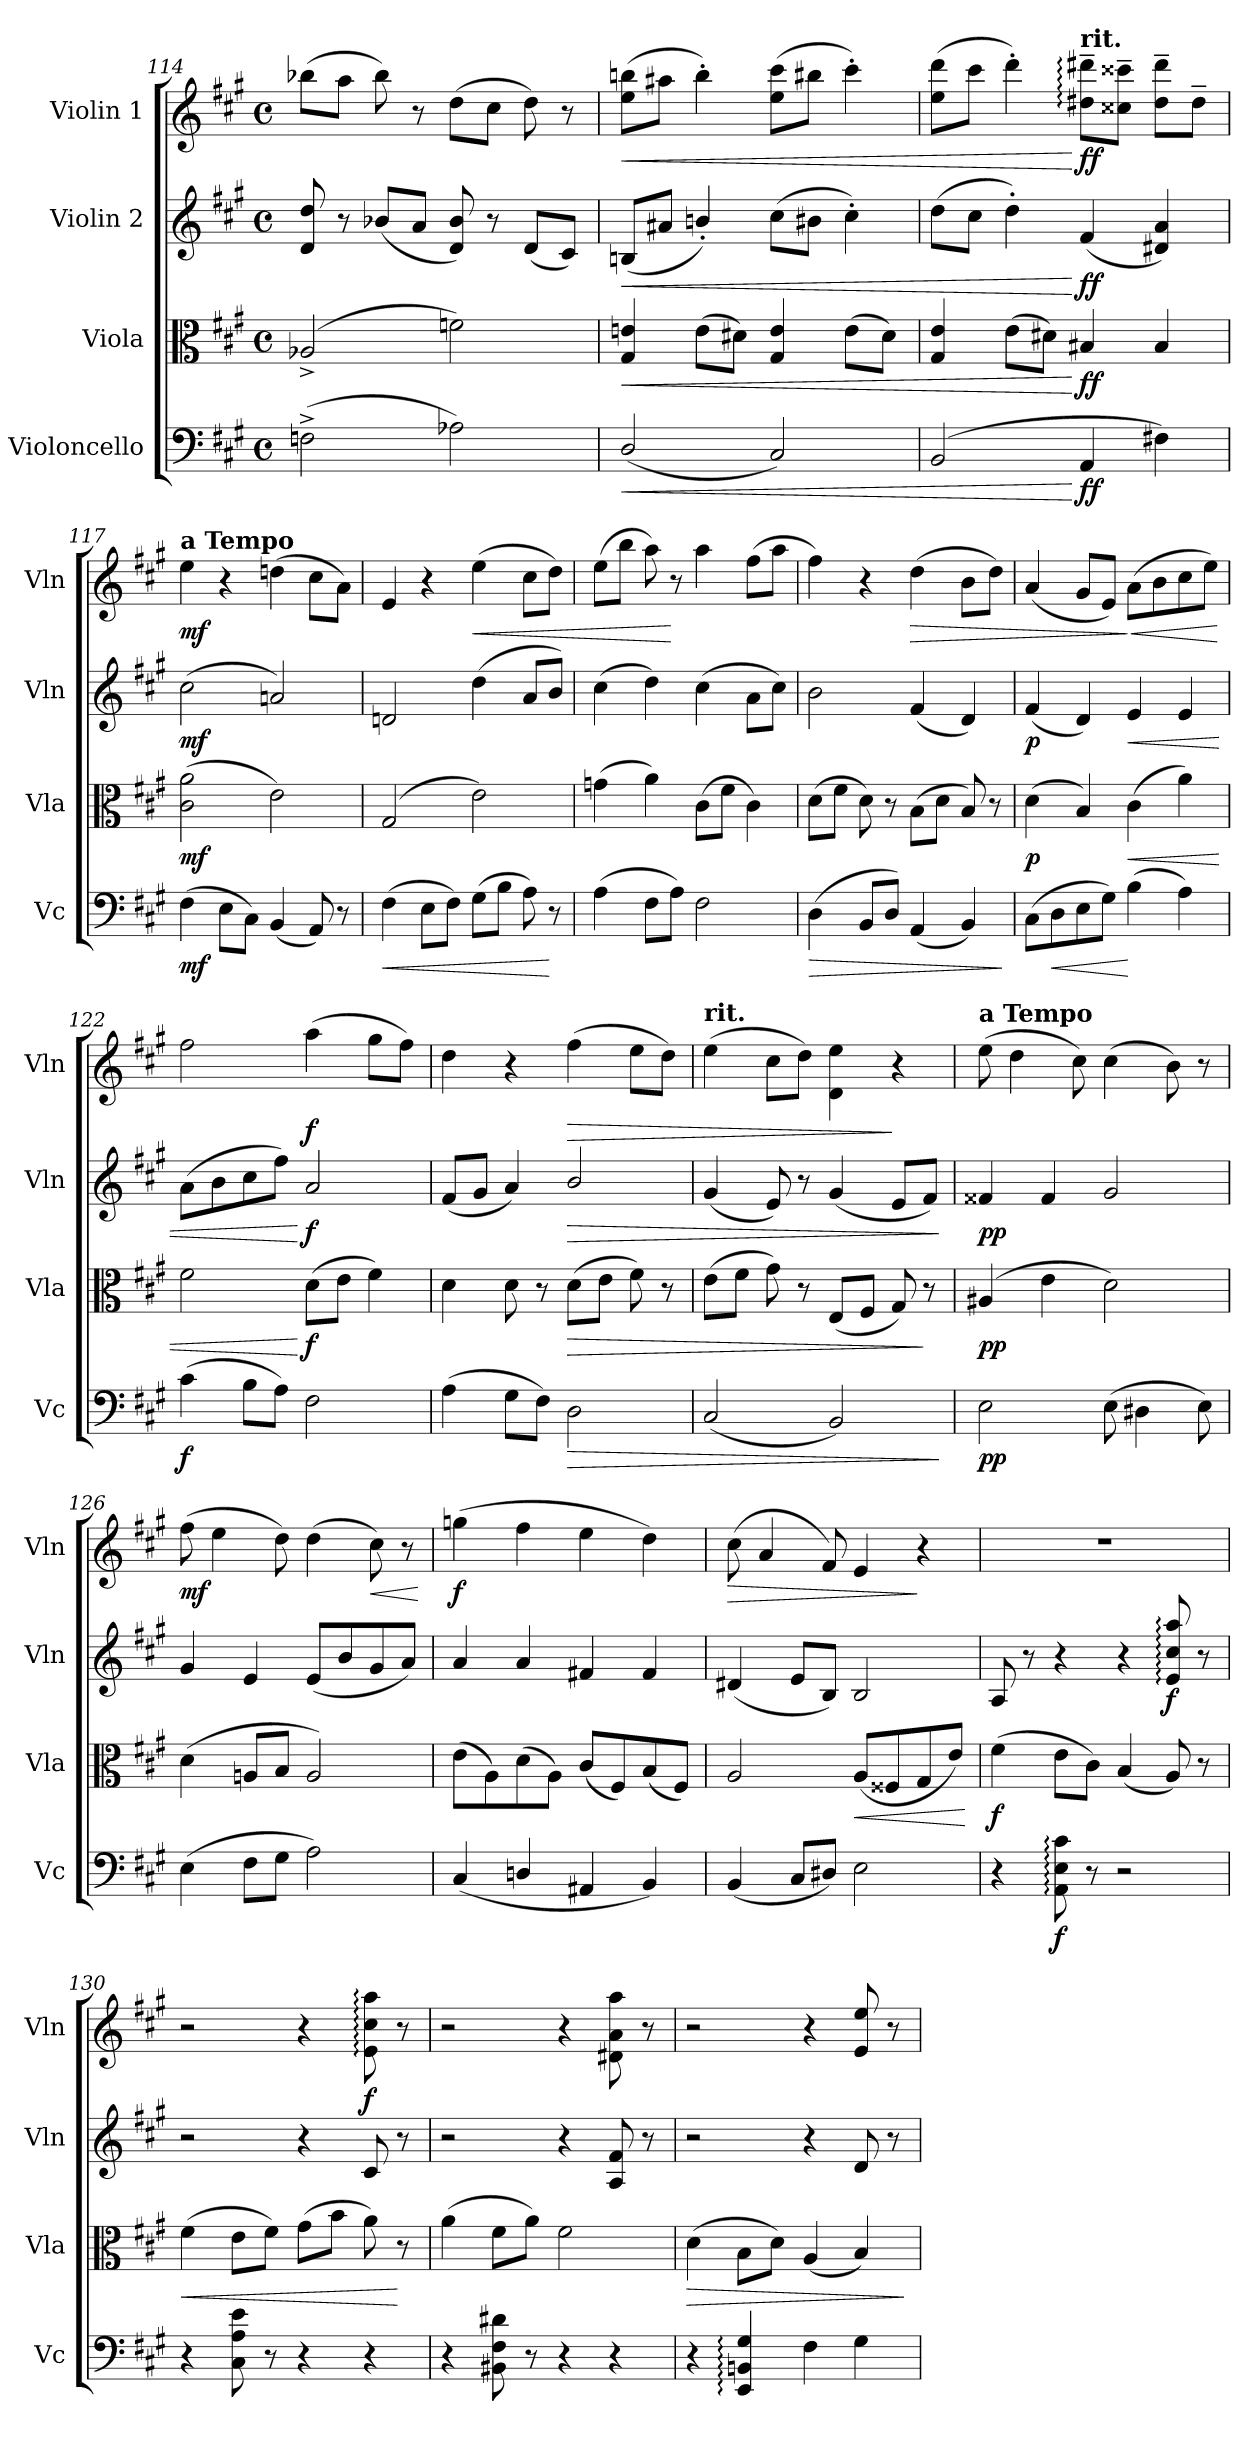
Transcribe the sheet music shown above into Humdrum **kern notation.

**kern	**dynam	**kern	**dynam	**kern	**dynam	**kern	**dynam
*part4	*part4	*part3	*part3	*part2	*part2	*part1	*part1
*staff4	*staff4	*staff3	*staff3	*staff2	*staff2	*staff1	*staff1
*I"Violoncello	*	*I"Viola	*	*I"Violin 2	*	*I"Violin 1	*
*I'Vc	*	*I'Vla	*	*I'Vln	*	*I'Vln	*
*clefF4	*	*clefC3	*	*clefG2	*	*clefG2	*
*k[f#c#g#]	*	*k[f#c#g#]	*	*k[f#c#g#]	*	*k[f#c#g#]	*
*M4/4	*	*M4/4	*	*M4/4	*	*M4/4	*
*met(c)	*	*met(c)	*	*met(c)	*	*met(c)	*
=114	=114	=114	=114	=114	=114	=114	=114
(>2Fn^\	.	(>2A-X^/	.	8d/ 8dd/	.	(>8bb-X\L	.
.	.	.	.	8r	.	8aa\J	.
.	.	.	.	(>8b-X/L	.	8bb-\)	.
.	.	.	.	8a/J	.	8r	.
2A-X\)	.	2fn\)	.	8d/ 8b-/)	.	(>8dd\L	.
.	.	.	.	8r	.	8cc#\J	.
.	.	.	.	(<8d/L	.	8dd\)	.
.	.	.	.	8c#/J)	.	8r	.
=115	=115	=115	=115	=115	=115	=115	=115
!	!LO:HP:b	!	!LO:HP:b	!	!LO:HP:b	!	!LO:HP:b
(<2D/	<	4G#/ 4en/	<	(<8Bn/L	<	(>8ee\ 8bbn\L	<
.	.	.	.	8a#X/J	.	8aa#X\J	.
.	.	(>8e\L	.	4bn'/)	.	4bb'\)	.
.	.	8d#X\J)	.	.	.	.	.
2C#/)	.	4G#/ 4e/	.	(>8cc#\L	.	(>8ee\ 8ccc#\L	.
.	.	.	.	8b#X\J	.	8bb#X\J	.
.	.	(>8e\L	.	4cc#'\)	.	4ccc#'\)	.
.	.	8d#\J)	.	.	.	.	.
=116	=116	=116	=116	=116	=116	=116	=116
(<2BB/	.	4G#/ 4e/	.	(>8dd\L	.	(>8ee\ 8ddd\L	.
.	.	.	.	8cc#\J	.	8ccc#\J	.
.	.	(>8e\L	.	4dd'\)	.	4ddd'\)	.
.	.	8d#X\J)	.	.	.	.	.
!	!	!	!	!	!	!LO:TX:a:B:t=rit.	!
!	!LO:DY:n=1:b	!	!LO:DY:n=1:b	!	!LO:DY:n=1:b	!	!LO:DY:n=1:b
4AA/	[ ff	4B#X/	[ ff	(<4f#/	[ ff	8dd#X\:~ 8ddd#X\:~L	[ ff
.	.	.	.	.	.	8cc##X\~ 8ccc##X\~J	.
4F#X\)	.	4B#/	.	4d#X/ 4a/)	.	8dd#\~ 8ddd#\~L	.
.	.	.	.	.	.	8dd#~\J	.
!!LO:LB:g=z
=117	=117	=117	=117	=117	=117	=117	=117
!	!	!	!	!	!	!LO:TX:a:B:t=a Tempo	!
!	!LO:DY:b	!	!LO:DY:b	!	!LO:DY:b	!	!LO:DY:b
(>4F#\	mf	(>2c#\ 2a\	mf	(>2cc#\	mf	4ee\	mf
8E\L	.	.	.	.	.	4r	.
8C#\J)	.	.	.	.	.	.	.
(<4BB/	.	2e\)	.	2an/)	.	(>4ddn\	.
8AA/)	.	.	.	.	.	8cc#\L	.
8r	.	.	.	.	.	8a\J)	.
=118	=118	=118	=118	=118	=118	=118	=118
!	!LO:HP:b	!	!	!	!	!	!
(>4F#\	<	(>2G#/	.	2dn/	.	4e/	.
8E\L	.	.	.	.	.	4r	.
8F#\J)	.	.	.	.	.	.	.
!	!	!	!	!	!	!	!LO:HP:b
(>8G#\L	.	2e\)	.	(>4dd\	.	(>4ee\	<
8B\J	.	.	.	.	.	.	.
8A\)	.	.	.	8a/L	.	8cc#\L	.
8r	[	.	.	8b/J)	.	8dd\J)	.
=119	=119	=119	=119	=119	=119	=119	=119
(>4A\	.	(>4gn\	.	(>4cc#\	.	(>8ee\L	.
.	.	.	.	.	.	8bb\J	.
8F#\L	.	4a\)	.	4dd\)	.	8aa\)	.
8A\J)	.	.	.	.	.	8r	[
2F#\	.	(>8c#\L	.	(>4cc#\	.	4aa\	.
.	.	8f#\J	.	.	.	.	.
.	.	4c#\)	.	8a\L	.	(>8ff#\L	.
.	.	.	.	8cc#\J)	.	8aa\J	.
=120	=120	=120	=120	=120	=120	=120	=120
!	!LO:HP:b	!	!	!	!	!	!
(>4D\	>	(>8d\L	.	2b\	.	4ff#\)	.
.	.	8f#\J	.	.	.	.	.
8BB/L	.	8d\)	.	.	.	4r	.
8D/J)	.	8r	.	.	.	.	.
!	!	!	!	!	!	!	!LO:HP:b
(<4AA/	.	(>8B\L	.	(<4f#/	.	(>4dd\	>
.	.	8d\J	.	.	.	.	.
4BB/)	.	8B/)	.	4d/)	.	8b\L	.
.	.	8r	.	.	.	8dd\J)	.
.	]	.	.	.	.	.	.
=121	=121	=121	=121	=121	=121	=121	=121
!	!	!	!LO:DY:b	!	!LO:DY:b	!	!
(>8C#\L	.	(>4d\	p	(<4f#/	p	(<4a/	.
!	!LO:HP:b	!	!	!	!	!	!
8D\	<	.	.	.	.	.	.
8E\	.	4B/)	.	4d/)	.	8g#/L	.
8G#\J)	.	.	.	.	.	8e/J)	.
!	!	!	!LO:HP:b	!	!LO:HP:b	!	!LO:HP:n=1:b
(>4B\	[	(>4c#\	<	4e/	<	(>8a\L	] <
.	.	.	.	.	.	8b\	.
4A\)	.	4a\)	.	4e/	.	8cc#\	.
.	.	.	.	.	.	8ee\J)	.
.	.	.	.	.	.	.	[
=122	=122	=122	=122	=122	=122	=122	=122
!	!LO:DY:b	!	!	!	!	!	!
(>4c#\	f	2f#\	.	(>8a\L	.	2ff#\	.
.	.	.	.	8b\	.	.	.
8B\L	.	.	.	8cc#\	.	.	.
8A\J)	.	.	.	8ff#\J)	.	.	.
!	!	!	!LO:DY:n=1:b	!	!LO:DY:n=1:b	!	!LO:DY:b
2F#\	.	(>8d\L	[ f	2a/	[ f	(>4aa\	f
.	.	8e\J	.	.	.	.	.
.	.	4f#\)	.	.	.	8gg#\L	.
.	.	.	.	.	.	8ff#\J)	.
=123	=123	=123	=123	=123	=123	=123	=123
(>4A\	.	4d\	.	(<8f#/L	.	4dd\	.
.	.	.	.	8g#/J	.	.	.
8G#\L	.	8d\	.	4a/)	.	4r	.
8F#\J)	.	8r	.	.	.	.	.
!	!LO:HP:b	!	!LO:HP:b	!	!LO:HP:b	!	!LO:HP:b
2D\	>	(>8d\L	>	2b/	>	(>4ff#\	>
.	.	8e\J	.	.	.	.	.
.	.	8f#\)	.	.	.	8ee\L	.
.	.	8r	.	.	.	8dd\J)	.
=124	=124	=124	=124	=124	=124	=124	=124
!	!	!	!	!	!	!LO:TX:a:B:t=rit.	!
(<2C#/	.	(>8e\L	.	(<4g#/	.	(>4ee\	.
.	.	8f#\J	.	.	.	.	.
.	.	8g#\)	.	8e/)	.	8cc#\L	.
.	.	8r	.	8r	.	8dd\J)	.
2BB/)	.	(<8E/L	.	(<4g#/	.	4d\ 4ee\	.
.	.	8F#/J	.	.	.	.	.
.	.	8G#/)	.	8e/L	.	4r	]
.	.	8r	]	8f#/J)	.	.	.
.	]	.	.	.	]	.	.
!!LO:LB:g=z
=125	=125	=125	=125	=125	=125	=125	=125
!	!	!	!	!	!	!LO:TX:a:B:t=a Tempo	!
!	!LO:DY:b	!	!LO:DY:b	!	!LO:DY:b	!	!LO:DY:b
2E\	pp	(>4A#X/	pp	4f##X/	pp	(>8ee\	other-dynamics
.	.	.	.	.	.	4dd\	.
.	.	4e\	.	4f##/	.	.	.
.	.	.	.	.	.	8cc#\)	.
(>8E\	.	2d\)	.	2g#/	.	(>4cc#\	.
4D#X\	.	.	.	.	.	.	.
.	.	.	.	.	.	8b\)	.
8E\)	.	.	.	.	.	8r	.
=126	=126	=126	=126	=126	=126	=126	=126
!	!	!	!	!	!	!	!LO:DY:b
(>4E\	.	(>4d\	.	4g#/	.	(>8ff#\	mf
.	.	.	.	.	.	4ee\	.
8F#\L	.	8An/L	.	4e/	.	.	.
8G#\J	.	8B/J	.	.	.	8dd\)	.
2A\)	.	2A/)	.	(<8e/L	.	(>4dd\	.
.	.	.	.	8b/	.	.	.
!	!	!	!	!	!	!	!LO:HP:b
.	.	.	.	8g#/	.	8cc#\)	<
.	.	.	.	8a/J)	.	8r	.
.	.	.	.	.	.	.	[
=127	=127	=127	=127	=127	=127	=127	=127
!	!	!	!	!	!	!	!LO:DY:b
(<4C#/	.	(>8e\L	.	4a/	.	(>4ggn\	f
.	.	8A\)	.	.	.	.	.
4Dn/	.	(>8d\	.	4a/	.	4ff#\	.
.	.	8A\J)	.	.	.	.	.
4AA#X/	.	(<8c#/L	.	4f#X/	.	4ee\	.
.	.	8F#/)	.	.	.	.	.
4BB/)	.	(<8B/	.	4f#/	.	4dd\)	.
.	.	8F#/J)	.	.	.	.	.
=128	=128	=128	=128	=128	=128	=128	=128
!	!	!	!	!	!	!	!LO:HP:b
(<4BB/	.	2A/	.	(<4d#X/	.	(>8cc#\	>
.	.	.	.	.	.	4a/	.
8C#/L	.	.	.	8e/L	.	.	.
8D#X/J)	.	.	.	8B/J)	.	8f#/)	.
!	!	!	!LO:HP:b	!	!	!	!
2E\	.	(<8A/L	<	2B/	.	4e/	.
.	.	8F##X/	.	.	.	.	.
.	.	8G#/	.	.	.	4r	]
.	.	8e/J)	.	.	.	.	.
.	.	.	[	.	.	.	.
=129	=129	=129	=129	=129	=129	=129	=129
!	!	!	!LO:DY:b	!	!	!	!
4r	.	(>4f#\	f	8A/	.	1r	.
.	.	.	.	8r	.	.	.
!	!LO:DY:b	!	!	!	!	!	!
8AA\: 8E\: 8c#\:	f	8e\L	.	4r	.	.	.
8r	.	8c#\J)	.	.	.	.	.
2r	.	(<4B/	.	4r	.	.	.
!	!	!	!	!	!LO:DY:b	!	!
.	.	8A/)	.	8e/: 8cc#/: 8aa/:	f	.	.
.	.	8r	.	8r	.	.	.
=130	=130	=130	=130	=130	=130	=130	=130
!	!	!	!LO:HP:b	!	!	!	!
4r	.	(>4f#\	<	2r	.	2r	.
8C#\ 8A\ 8e\	.	8e\L	.	.	.	.	.
8r	.	8f#\J)	.	.	.	.	.
4r	.	(>8g#\L	.	4r	.	4r	.
.	.	8b\J	.	.	.	.	.
!	!	!	!	!	!	!	!LO:DY:b
4r	.	8a\)	.	8c#/	.	8e\: 8cc#\: 8aa\:	f
.	.	8r	[	8r	.	8r	.
=131	=131	=131	=131	=131	=131	=131	=131
4r	.	(>4a\	.	2r	.	2r	.
8BB#X\ 8F#\ 8d#X\	.	8f#\L	.	.	.	.	.
8r	.	8a\J)	.	.	.	.	.
4r	.	2f#\	.	4r	.	4r	.
4r	.	.	.	8A/ 8f#/	.	8d#X\ 8a\ 8aa\	.
.	.	.	.	8r	.	8r	.
=132	=132	=132	=132	=132	=132	=132	=132
!	!	!	!LO:HP:b	!	!	!	!
4r	.	(>4d\	>	2r	.	2r	.
4EE/: 4BBn/: 4G#/:	.	8B\L	.	.	.	.	.
.	.	8d\J)	.	.	.	.	.
4F#\	.	(<4A/	.	4r	.	4r	.
4G#\	.	4B/)	.	8d/	.	8e/ 8ee/	.
.	.	.	.	8r	.	8r	.
.	.	.	]	.	.	.	.
=	=	=	=	=	=	=	=
*-	*-	*-	*-	*-	*-	*-	*-
